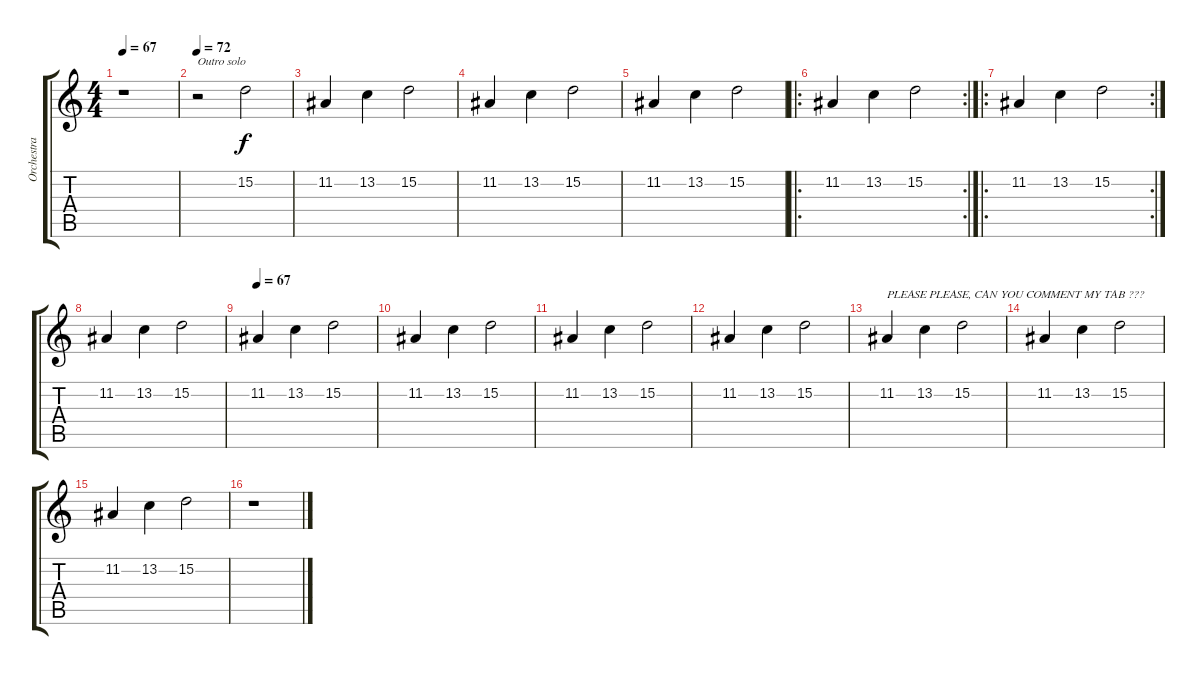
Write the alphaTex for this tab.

\track ("Orchestra" "Orchestra") {instrument stringensemble2}
\staff {score tabs}
\tuning (E4 B3 G3 D3 A2 E2) {hide}
\ts (4 4)
\tempo 67
\clef g2
\ks c
r.1{dy mp} |
\tempo 72
r.2{txt "Outro solo"} 15.2.2{dy f volume 6} |
11.2.4 13.2.4 15.2.2 |
11.2.4 13.2.4 15.2.2 |
11.2.4 13.2.4 15.2.2 |
\ro
\rc 2
11.2.4 13.2.4 15.2.2 |
\ro
\rc 2
11.2.4 13.2.4 15.2.2 |
11.2.4 13.2.4 15.2.2 |
\tempo 67
11.2.4 13.2.4 15.2.2 |
11.2.4 13.2.4 15.2.2 |
11.2.4 13.2.4 15.2.2 |
11.2.4{volume 6} 13.2.4 15.2.2 |
11.2.4{txt "PLEASE PLEASE, CAN YOU COMMENT MY TAB ???"} 13.2.4 15.2.2 |
11.2.4 13.2.4 15.2.2 |
11.2.4 13.2.4 15.2.2 |
r.1
